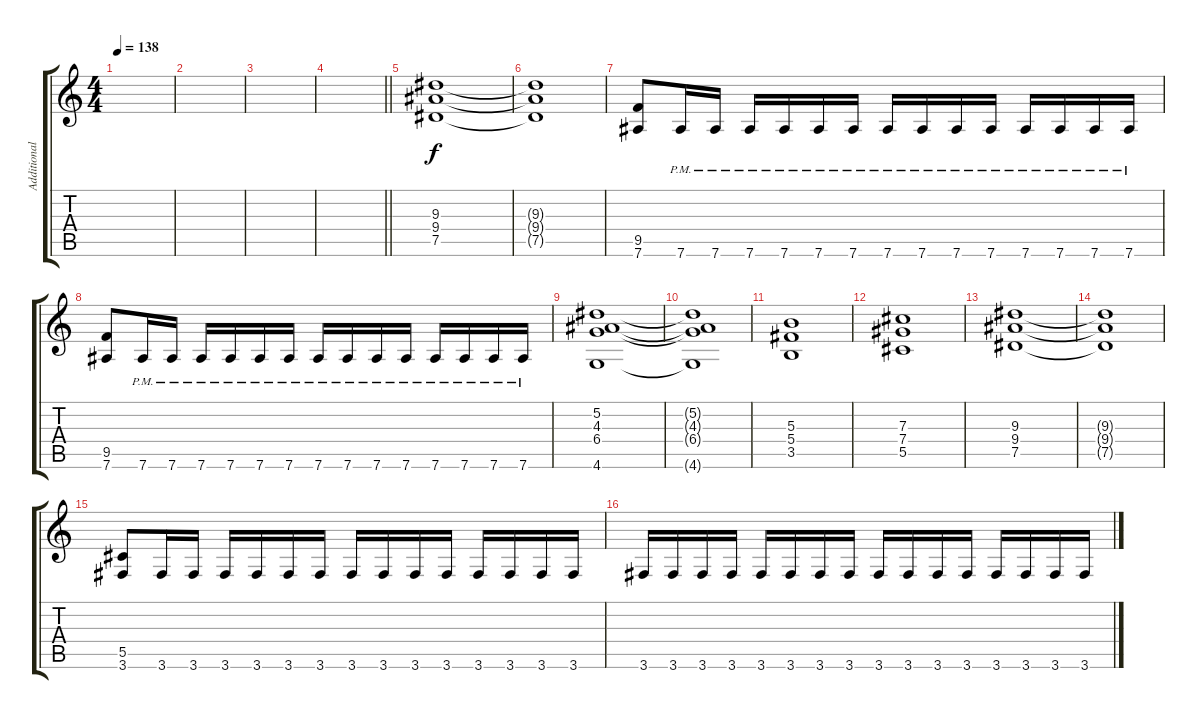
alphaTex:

\track ("Additional gtr 1" "Additional") {instrument distortionguitar}
\staff {score tabs}
\tuning (Eb4 Bb3 Gb3 Db3 Ab2 Eb2) {hide}
\ts (4 4)
\tempo 138
\clef g2
\ks c
|
|
|
\barLineRight lightlight
|
(9.3 9.4 7.5).1 |
(9.3{t} 9.4{t} 7.5{t}).1 |
(9.5 7.6).8 7.6{pm}.16 7.6{pm}.16 7.6{pm}.16 7.6{pm}.16 7.6{pm}.16 7.6{pm}.16 7.6{pm}.16 7.6{pm}.16 7.6{pm}.16 7.6{pm}.16 7.6{pm}.16 7.6{pm}.16 7.6{pm}.16 7.6{pm}.16 |
(9.5 7.6).8 7.6{pm}.16 7.6{pm}.16 7.6{pm}.16 7.6{pm}.16 7.6{pm}.16 7.6{pm}.16 7.6{pm}.16 7.6{pm}.16 7.6{pm}.16 7.6{pm}.16 7.6{pm}.16 7.6{pm}.16 7.6{pm}.16 7.6{pm}.16 |
(5.2 4.3 6.4 4.6).1 |
(5.2{t} 4.3{t} 6.4{t} 4.6{t}).1 |
(5.3 5.4 3.5).1 |
(7.3 7.4 5.5).1 |
(9.3 9.4 7.5).1 |
(9.3{t} 9.4{t} 7.5{t}).1 |
(5.5 3.6).8 3.6.16 3.6.16 3.6.16 3.6.16 3.6.16 3.6.16 3.6.16 3.6.16 3.6.16 3.6.16 3.6.16 3.6.16 3.6.16 3.6.16 |
3.6.16 3.6.16 3.6.16 3.6.16 3.6.16 3.6.16 3.6.16 3.6.16 3.6.16 3.6.16 3.6.16 3.6.16 3.6.16 3.6.16 3.6.16 3.6.16
